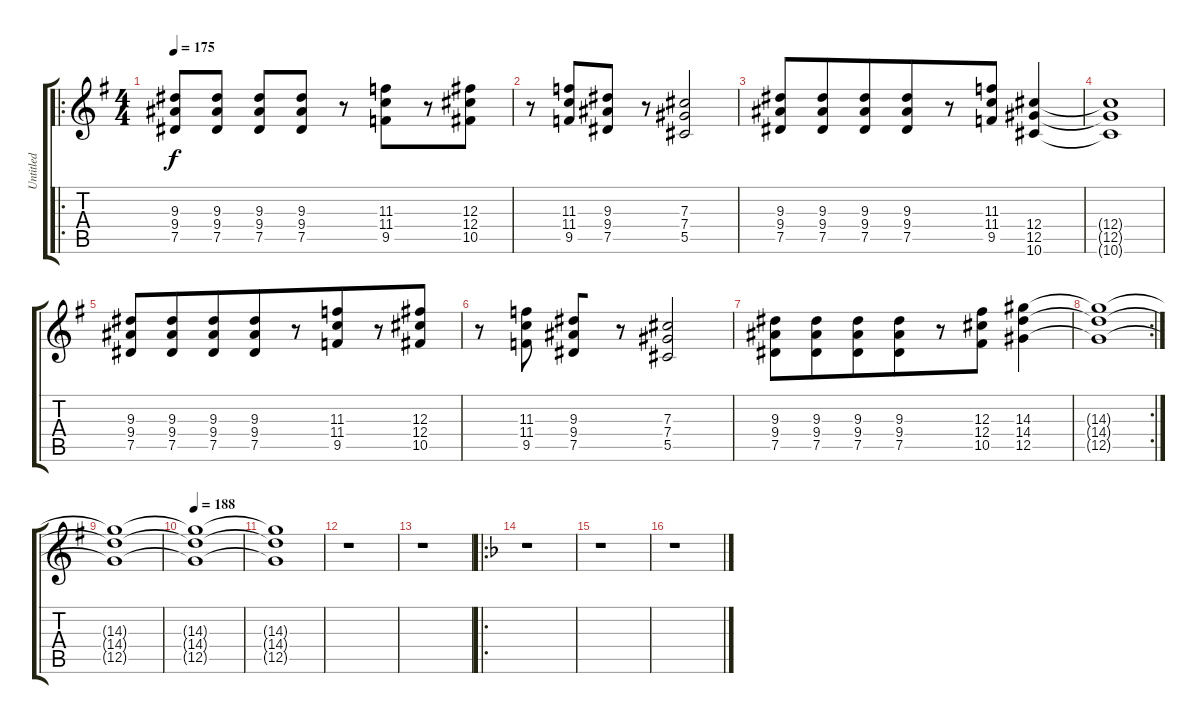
\track ("Untitled" "Untitled") {instrument distortionguitar}
\staff {score tabs}
\tuning (Eb4 Bb3 Gb3 Db3 Ab2 Eb2) {hide}
\ro
\ts (4 4)
\tempo 175
\clef g2
\ks g
(9.3 9.4 7.5).8{dy f instrument distortionguitar} (9.3 9.4 7.5).8 (9.3 9.4 7.5).8{beam merge} (9.3 9.4 7.5).8 r.8{beam merge} (11.3 11.4 9.5).8{beam merge} r.8 (12.3 12.4 10.5).8 |
r.8{beam merge} (11.3 11.4 9.5).8{beam merge} (9.3 9.4 7.5).8{beam merge} r.8{beam merge} (7.3 7.4 5.5).2 |
(9.3 9.4 7.5).8{beam merge} (9.3 9.4 7.5).8{beam merge} (9.3 9.4 7.5).8{beam merge} (9.3 9.4 7.5).8{beam merge} r.8{beam merge} (11.3 11.4 9.5).8{beam merge} (12.4 12.5 10.6).4 |
(12.4{t} 12.5{t} 10.6{t}).1 |
(9.3 9.4 7.5).8{beam merge} (9.3 9.4 7.5).8{beam merge} (9.3 9.4 7.5).8{beam merge} (9.3 9.4 7.5).8{beam merge} r.8{beam merge} (11.3 11.4 9.5).8{beam merge} r.8{beam merge} (12.3 12.4 10.5).8 |
r.8{beam merge} (11.3 11.4 9.5).8 (9.3 9.4 7.5).8{beam merge} r.8{beam merge} (7.3 7.4 5.5).2 |
(9.3 9.4 7.5).8{beam merge} (9.3 9.4 7.5).8{beam merge} (9.3 9.4 7.5).8{beam merge} (9.3 9.4 7.5).8{beam merge} r.8{beam merge} (12.3 12.4 10.5).8{beam merge} (14.3 14.4 12.5).4 |
\rc 2
(14.3{t} 14.4{t} 12.5{t}).1 |
(14.3{t} 14.4{t} 12.5{t}).1 |
\tempo 188
(14.3{t} 14.4{t} 12.5{t}).1 |
(14.3{t} 14.4{t} 12.5{t}).1 |
r.1 |
r.1 |
\ro
\ks f
r.1 |
r.1 |
r.1
